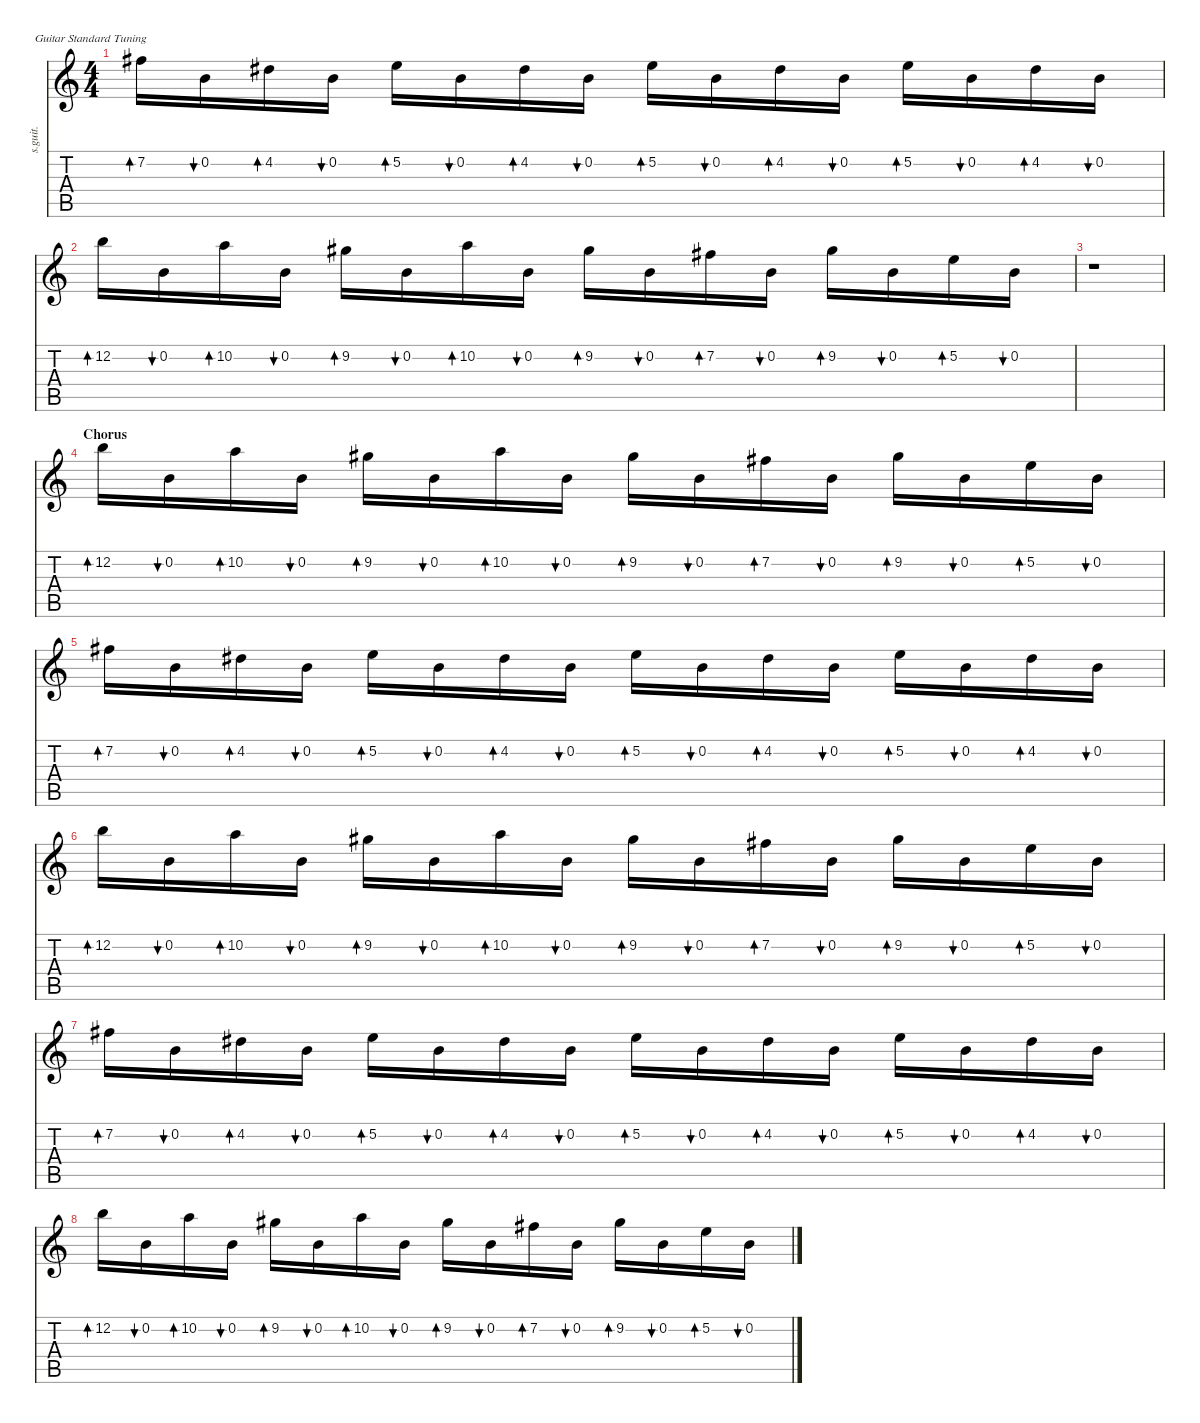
\defaultSystemsLayout 4
\hideDynamics
\bracketExtendMode nobrackets
\track ("Studio Guitar" "s.guit.") {instrument distortionguitar}
\staff {score tabs}
\tuning (E4 B3 G3 D3 A2 E2)
\ts (4 4)
\tempo (134 hide)
\clef g2
\ks c
7.2{acc #}.16{bd 30 lyrics (0 "") lyrics (1 "") lyrics (2 "") lyrics (3 "") lyrics (4 "") dy f} 0.2.16{bu 30 lyrics (0 "") lyrics (1 "") lyrics (2 "") lyrics (3 "") lyrics (4 "")} 4.2{acc #}.16{bd 30 lyrics (0 "") lyrics (1 "") lyrics (2 "") lyrics (3 "") lyrics (4 "")} 0.2.16{bu 30 lyrics (0 "") lyrics (1 "") lyrics (2 "") lyrics (3 "") lyrics (4 "")} 5.2.16{bd 30 lyrics (0 "") lyrics (1 "") lyrics (2 "") lyrics (3 "") lyrics (4 "")} 0.2.16{bu 30 lyrics (0 "") lyrics (1 "") lyrics (2 "") lyrics (3 "") lyrics (4 "")} 4.2{acc #}.16{bd 30 lyrics (0 "") lyrics (1 "") lyrics (2 "") lyrics (3 "") lyrics (4 "")} 0.2.16{bu 30 lyrics (0 "") lyrics (1 "") lyrics (2 "") lyrics (3 "") lyrics (4 "")} 5.2.16{bd 30 lyrics (0 "") lyrics (1 "") lyrics (2 "") lyrics (3 "") lyrics (4 "")} 0.2.16{bu 30 lyrics (0 "") lyrics (1 "") lyrics (2 "") lyrics (3 "") lyrics (4 "")} 4.2{acc #}.16{bd 30 lyrics (0 "") lyrics (1 "") lyrics (2 "") lyrics (3 "") lyrics (4 "")} 0.2.16{bu 30 lyrics (0 "") lyrics (1 "") lyrics (2 "") lyrics (3 "") lyrics (4 "")} 5.2.16{bd 30 lyrics (0 "") lyrics (1 "") lyrics (2 "") lyrics (3 "") lyrics (4 "")} 0.2.16{bu 30 lyrics (0 "") lyrics (1 "") lyrics (2 "") lyrics (3 "") lyrics (4 "")} 4.2{acc #}.16{bd 30 lyrics (0 "") lyrics (1 "") lyrics (2 "") lyrics (3 "") lyrics (4 "")} 0.2.16{bu 30 lyrics (0 "") lyrics (1 "") lyrics (2 "") lyrics (3 "") lyrics (4 "")} |
12.2.16{bd 30 lyrics (0 "") lyrics (1 "") lyrics (2 "") lyrics (3 "") lyrics (4 "")} 0.2.16{bu 30 lyrics (0 "") lyrics (1 "") lyrics (2 "") lyrics (3 "") lyrics (4 "")} 10.2.16{bd 30 lyrics (0 "") lyrics (1 "") lyrics (2 "") lyrics (3 "") lyrics (4 "")} 0.2.16{bu 30 lyrics (0 "") lyrics (1 "") lyrics (2 "") lyrics (3 "") lyrics (4 "")} 9.2{acc #}.16{bd 30 lyrics (0 "") lyrics (1 "") lyrics (2 "") lyrics (3 "") lyrics (4 "")} 0.2.16{bu 30 lyrics (0 "") lyrics (1 "") lyrics (2 "") lyrics (3 "") lyrics (4 "")} 10.2.16{bd 30 lyrics (0 "") lyrics (1 "") lyrics (2 "") lyrics (3 "") lyrics (4 "")} 0.2.16{bu 30 lyrics (0 "") lyrics (1 "") lyrics (2 "") lyrics (3 "") lyrics (4 "")} 9.2{acc #}.16{bd 30 lyrics (0 "") lyrics (1 "") lyrics (2 "") lyrics (3 "") lyrics (4 "")} 0.2.16{bu 30 lyrics (0 "") lyrics (1 "") lyrics (2 "") lyrics (3 "") lyrics (4 "")} 7.2{acc #}.16{bd 30 lyrics (0 "") lyrics (1 "") lyrics (2 "") lyrics (3 "") lyrics (4 "")} 0.2.16{bu 30 lyrics (0 "") lyrics (1 "") lyrics (2 "") lyrics (3 "") lyrics (4 "")} 9.2{acc #}.16{bd 30 lyrics (0 "") lyrics (1 "") lyrics (2 "") lyrics (3 "") lyrics (4 "")} 0.2.16{bu 30 lyrics (0 "") lyrics (1 "") lyrics (2 "") lyrics (3 "") lyrics (4 "")} 5.2.16{bd 30 lyrics (0 "") lyrics (1 "") lyrics (2 "") lyrics (3 "") lyrics (4 "")} 0.2.16{bu 30 lyrics (0 "") lyrics (1 "") lyrics (2 "") lyrics (3 "") lyrics (4 "")} |
r.1 |
\section ("" "Chorus")
12.2.16{bd 30 lyrics (0 "") lyrics (1 "") lyrics (2 "") lyrics (3 "") lyrics (4 "")} 0.2.16{bu 30 lyrics (0 "") lyrics (1 "") lyrics (2 "") lyrics (3 "") lyrics (4 "")} 10.2.16{bd 30 lyrics (0 "") lyrics (1 "") lyrics (2 "") lyrics (3 "") lyrics (4 "")} 0.2.16{bu 30 lyrics (0 "") lyrics (1 "") lyrics (2 "") lyrics (3 "") lyrics (4 "")} 9.2{acc #}.16{bd 30 lyrics (0 "") lyrics (1 "") lyrics (2 "") lyrics (3 "") lyrics (4 "")} 0.2.16{bu 30 lyrics (0 "") lyrics (1 "") lyrics (2 "") lyrics (3 "") lyrics (4 "")} 10.2.16{bd 30 lyrics (0 "") lyrics (1 "") lyrics (2 "") lyrics (3 "") lyrics (4 "")} 0.2.16{bu 30 lyrics (0 "") lyrics (1 "") lyrics (2 "") lyrics (3 "") lyrics (4 "")} 9.2{acc #}.16{bd 30 lyrics (0 "") lyrics (1 "") lyrics (2 "") lyrics (3 "") lyrics (4 "")} 0.2.16{bu 30 lyrics (0 "") lyrics (1 "") lyrics (2 "") lyrics (3 "") lyrics (4 "")} 7.2{acc #}.16{bd 30 lyrics (0 "") lyrics (1 "") lyrics (2 "") lyrics (3 "") lyrics (4 "")} 0.2.16{bu 30 lyrics (0 "") lyrics (1 "") lyrics (2 "") lyrics (3 "") lyrics (4 "")} 9.2{acc #}.16{bd 30 lyrics (0 "") lyrics (1 "") lyrics (2 "") lyrics (3 "") lyrics (4 "")} 0.2.16{bu 30 lyrics (0 "") lyrics (1 "") lyrics (2 "") lyrics (3 "") lyrics (4 "")} 5.2.16{bd 30 lyrics (0 "") lyrics (1 "") lyrics (2 "") lyrics (3 "") lyrics (4 "")} 0.2.16{bu 30 lyrics (0 "") lyrics (1 "") lyrics (2 "") lyrics (3 "") lyrics (4 "")} |
7.2{acc #}.16{bd 30 lyrics (0 "") lyrics (1 "") lyrics (2 "") lyrics (3 "") lyrics (4 "")} 0.2.16{bu 30 lyrics (0 "") lyrics (1 "") lyrics (2 "") lyrics (3 "") lyrics (4 "")} 4.2{acc #}.16{bd 30 lyrics (0 "") lyrics (1 "") lyrics (2 "") lyrics (3 "") lyrics (4 "")} 0.2.16{bu 30 lyrics (0 "") lyrics (1 "") lyrics (2 "") lyrics (3 "") lyrics (4 "")} 5.2.16{bd 30 lyrics (0 "") lyrics (1 "") lyrics (2 "") lyrics (3 "") lyrics (4 "")} 0.2.16{bu 30 lyrics (0 "") lyrics (1 "") lyrics (2 "") lyrics (3 "") lyrics (4 "")} 4.2{acc #}.16{bd 30 lyrics (0 "") lyrics (1 "") lyrics (2 "") lyrics (3 "") lyrics (4 "")} 0.2.16{bu 30 lyrics (0 "") lyrics (1 "") lyrics (2 "") lyrics (3 "") lyrics (4 "")} 5.2.16{bd 30 lyrics (0 "") lyrics (1 "") lyrics (2 "") lyrics (3 "") lyrics (4 "")} 0.2.16{bu 30 lyrics (0 "") lyrics (1 "") lyrics (2 "") lyrics (3 "") lyrics (4 "")} 4.2{acc #}.16{bd 30 lyrics (0 "") lyrics (1 "") lyrics (2 "") lyrics (3 "") lyrics (4 "")} 0.2.16{bu 30 lyrics (0 "") lyrics (1 "") lyrics (2 "") lyrics (3 "") lyrics (4 "")} 5.2.16{bd 30 lyrics (0 "") lyrics (1 "") lyrics (2 "") lyrics (3 "") lyrics (4 "")} 0.2.16{bu 30 lyrics (0 "") lyrics (1 "") lyrics (2 "") lyrics (3 "") lyrics (4 "")} 4.2{acc #}.16{bd 30 lyrics (0 "") lyrics (1 "") lyrics (2 "") lyrics (3 "") lyrics (4 "")} 0.2.16{bu 30 lyrics (0 "") lyrics (1 "") lyrics (2 "") lyrics (3 "") lyrics (4 "")} |
12.2.16{bd 30 lyrics (0 "") lyrics (1 "") lyrics (2 "") lyrics (3 "") lyrics (4 "")} 0.2.16{bu 30 lyrics (0 "") lyrics (1 "") lyrics (2 "") lyrics (3 "") lyrics (4 "")} 10.2.16{bd 30 lyrics (0 "") lyrics (1 "") lyrics (2 "") lyrics (3 "") lyrics (4 "")} 0.2.16{bu 30 lyrics (0 "") lyrics (1 "") lyrics (2 "") lyrics (3 "") lyrics (4 "")} 9.2{acc #}.16{bd 30 lyrics (0 "") lyrics (1 "") lyrics (2 "") lyrics (3 "") lyrics (4 "")} 0.2.16{bu 30 lyrics (0 "") lyrics (1 "") lyrics (2 "") lyrics (3 "") lyrics (4 "")} 10.2.16{bd 30 lyrics (0 "") lyrics (1 "") lyrics (2 "") lyrics (3 "") lyrics (4 "")} 0.2.16{bu 30 lyrics (0 "") lyrics (1 "") lyrics (2 "") lyrics (3 "") lyrics (4 "")} 9.2{acc #}.16{bd 30 lyrics (0 "") lyrics (1 "") lyrics (2 "") lyrics (3 "") lyrics (4 "")} 0.2.16{bu 30 lyrics (0 "") lyrics (1 "") lyrics (2 "") lyrics (3 "") lyrics (4 "")} 7.2{acc #}.16{bd 30 lyrics (0 "") lyrics (1 "") lyrics (2 "") lyrics (3 "") lyrics (4 "")} 0.2.16{bu 30 lyrics (0 "") lyrics (1 "") lyrics (2 "") lyrics (3 "") lyrics (4 "")} 9.2{acc #}.16{bd 30 lyrics (0 "") lyrics (1 "") lyrics (2 "") lyrics (3 "") lyrics (4 "")} 0.2.16{bu 30 lyrics (0 "") lyrics (1 "") lyrics (2 "") lyrics (3 "") lyrics (4 "")} 5.2.16{bd 30 lyrics (0 "") lyrics (1 "") lyrics (2 "") lyrics (3 "") lyrics (4 "")} 0.2.16{bu 30 lyrics (0 "") lyrics (1 "") lyrics (2 "") lyrics (3 "") lyrics (4 "")} |
7.2{acc #}.16{bd 30 lyrics (0 "") lyrics (1 "") lyrics (2 "") lyrics (3 "") lyrics (4 "")} 0.2.16{bu 30 lyrics (0 "") lyrics (1 "") lyrics (2 "") lyrics (3 "") lyrics (4 "")} 4.2{acc #}.16{bd 30 lyrics (0 "") lyrics (1 "") lyrics (2 "") lyrics (3 "") lyrics (4 "")} 0.2.16{bu 30 lyrics (0 "") lyrics (1 "") lyrics (2 "") lyrics (3 "") lyrics (4 "")} 5.2.16{bd 30 lyrics (0 "") lyrics (1 "") lyrics (2 "") lyrics (3 "") lyrics (4 "")} 0.2.16{bu 30 lyrics (0 "") lyrics (1 "") lyrics (2 "") lyrics (3 "") lyrics (4 "")} 4.2{acc #}.16{bd 30 lyrics (0 "") lyrics (1 "") lyrics (2 "") lyrics (3 "") lyrics (4 "")} 0.2.16{bu 30 lyrics (0 "") lyrics (1 "") lyrics (2 "") lyrics (3 "") lyrics (4 "")} 5.2.16{bd 30 lyrics (0 "") lyrics (1 "") lyrics (2 "") lyrics (3 "") lyrics (4 "")} 0.2.16{bu 30 lyrics (0 "") lyrics (1 "") lyrics (2 "") lyrics (3 "") lyrics (4 "")} 4.2{acc #}.16{bd 30 lyrics (0 "") lyrics (1 "") lyrics (2 "") lyrics (3 "") lyrics (4 "")} 0.2.16{bu 30 lyrics (0 "") lyrics (1 "") lyrics (2 "") lyrics (3 "") lyrics (4 "")} 5.2.16{bd 30 lyrics (0 "") lyrics (1 "") lyrics (2 "") lyrics (3 "") lyrics (4 "")} 0.2.16{bu 30 lyrics (0 "") lyrics (1 "") lyrics (2 "") lyrics (3 "") lyrics (4 "")} 4.2{acc #}.16{bd 30 lyrics (0 "") lyrics (1 "") lyrics (2 "") lyrics (3 "") lyrics (4 "")} 0.2.16{bu 30 lyrics (0 "") lyrics (1 "") lyrics (2 "") lyrics (3 "") lyrics (4 "")} |
12.2.16{bd 30 lyrics (0 "") lyrics (1 "") lyrics (2 "") lyrics (3 "") lyrics (4 "")} 0.2.16{bu 30 lyrics (0 "") lyrics (1 "") lyrics (2 "") lyrics (3 "") lyrics (4 "")} 10.2.16{bd 30 lyrics (0 "") lyrics (1 "") lyrics (2 "") lyrics (3 "") lyrics (4 "")} 0.2.16{bu 30 lyrics (0 "") lyrics (1 "") lyrics (2 "") lyrics (3 "") lyrics (4 "")} 9.2{acc #}.16{bd 30 lyrics (0 "") lyrics (1 "") lyrics (2 "") lyrics (3 "") lyrics (4 "")} 0.2.16{bu 30 lyrics (0 "") lyrics (1 "") lyrics (2 "") lyrics (3 "") lyrics (4 "")} 10.2.16{bd 30 lyrics (0 "") lyrics (1 "") lyrics (2 "") lyrics (3 "") lyrics (4 "")} 0.2.16{bu 30 lyrics (0 "") lyrics (1 "") lyrics (2 "") lyrics (3 "") lyrics (4 "")} 9.2{acc #}.16{bd 30 lyrics (0 "") lyrics (1 "") lyrics (2 "") lyrics (3 "") lyrics (4 "")} 0.2.16{bu 30 lyrics (0 "") lyrics (1 "") lyrics (2 "") lyrics (3 "") lyrics (4 "")} 7.2{acc #}.16{bd 30 lyrics (0 "") lyrics (1 "") lyrics (2 "") lyrics (3 "") lyrics (4 "")} 0.2.16{bu 30 lyrics (0 "") lyrics (1 "") lyrics (2 "") lyrics (3 "") lyrics (4 "")} 9.2{acc #}.16{bd 30 lyrics (0 "") lyrics (1 "") lyrics (2 "") lyrics (3 "") lyrics (4 "")} 0.2.16{bu 30 lyrics (0 "") lyrics (1 "") lyrics (2 "") lyrics (3 "") lyrics (4 "")} 5.2.16{bd 30 lyrics (0 "") lyrics (1 "") lyrics (2 "") lyrics (3 "") lyrics (4 "")} 0.2.16{bu 30 lyrics (0 "") lyrics (1 "") lyrics (2 "") lyrics (3 "") lyrics (4 "")}
